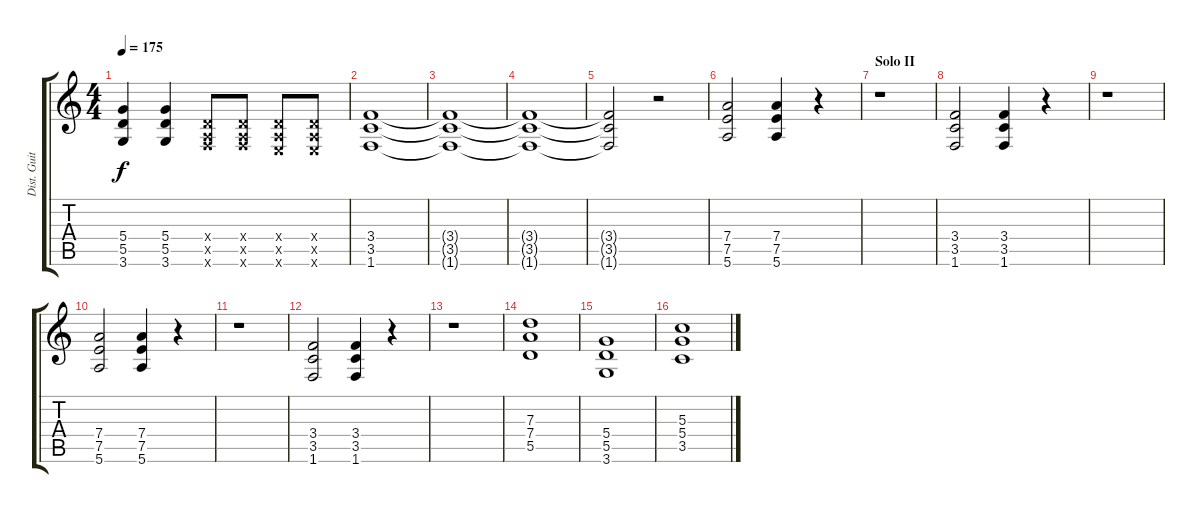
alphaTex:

\track ("Dist. Guitar II" "Dist. Guit") {instrument distortionguitar}
\staff {score tabs}
\tuning (E4 B3 G3 D3 A2 E2) {hide}
\ts (4 4)
\tempo 175
\clef g2
\ks c
(5.4 5.5 3.6).4{dy f} (5.4 5.5 3.6).4 (0.4{x} 0.5{x} 1.6{x}).8 (0.4{x} 0.5{x} 1.6{x}).8 (0.4{x} 0.5{x} 0.6{x}).8 (0.4{x} 0.5{x} 0.6{x}).8 |
(3.4 3.5 1.6).1 |
(3.4{t} 3.5{t} 1.6{t}).1 |
(3.4{t} 3.5{t} 1.6{t}).1 |
(3.4{t} 3.5{t} 1.6{t}).2 r.2 |
(7.4 7.5 5.6).2{volume 13} (7.4 7.5 5.6).4 r.4 |
\section ("" "Solo II")
r.1 |
(3.4 3.5 1.6).2 (3.4 3.5 1.6).4 r.4 |
r.1 |
(7.4 7.5 5.6).2{volume 13} (7.4 7.5 5.6).4 r.4 |
r.1 |
(3.4 3.5 1.6).2 (3.4 3.5 1.6).4 r.4 |
r.1 |
(7.3 7.4 5.5).1 |
(5.4 5.5 3.6).1 |
(5.3 5.4 3.5).1
